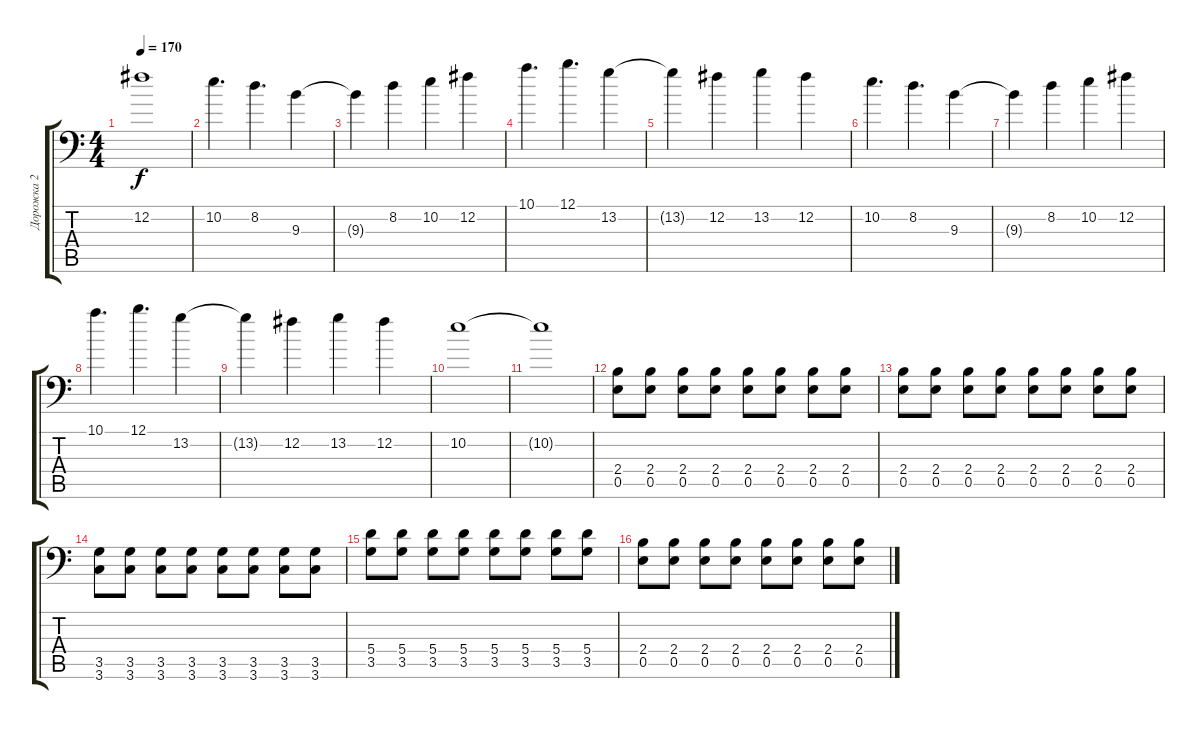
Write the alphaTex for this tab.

\track ("Дорожка 2" "Дорожка 2") {instrument distortionguitar}
\staff {score tabs}
\tuning (B3 Gb3 D3 A2 E2 A1) {hide}
\ts (4 4)
\tempo 170
\clef f4
\ks c
12.2.1{dy f} |
10.2.4{d} 8.2.4{d} 9.3.4 |
9.3{t}.4 8.2.4 10.2.4 12.2.4 |
10.1.4{d} 12.1.4{d} 13.2.4 |
13.2{t}.4 12.2.4 13.2.4 12.2.4 |
10.2.4{d} 8.2.4{d} 9.3.4 |
9.3{t}.4 8.2.4 10.2.4 12.2.4 |
10.1.4{d} 12.1.4{d} 13.2.4 |
13.2{t}.4 12.2.4 13.2.4 12.2.4 |
10.2.1 |
10.2{t}.1 |
(2.4 0.5).8 (2.4 0.5).8 (2.4 0.5).8 (2.4 0.5).8 (2.4 0.5).8 (2.4 0.5).8 (2.4 0.5).8 (2.4 0.5).8 |
(2.4 0.5).8 (2.4 0.5).8 (2.4 0.5).8 (2.4 0.5).8 (2.4 0.5).8 (2.4 0.5).8 (2.4 0.5).8 (2.4 0.5).8 |
(3.5 3.6).8 (3.5 3.6).8 (3.5 3.6).8 (3.5 3.6).8 (3.5 3.6).8 (3.5 3.6).8 (3.5 3.6).8 (3.5 3.6).8 |
(5.4 3.5).8 (5.4 3.5).8 (5.4 3.5).8 (5.4 3.5).8 (5.4 3.5).8 (5.4 3.5).8 (5.4 3.5).8 (5.4 3.5).8 |
(2.4 0.5).8 (2.4 0.5).8 (2.4 0.5).8 (2.4 0.5).8 (2.4 0.5).8 (2.4 0.5).8 (2.4 0.5).8 (2.4 0.5).8
